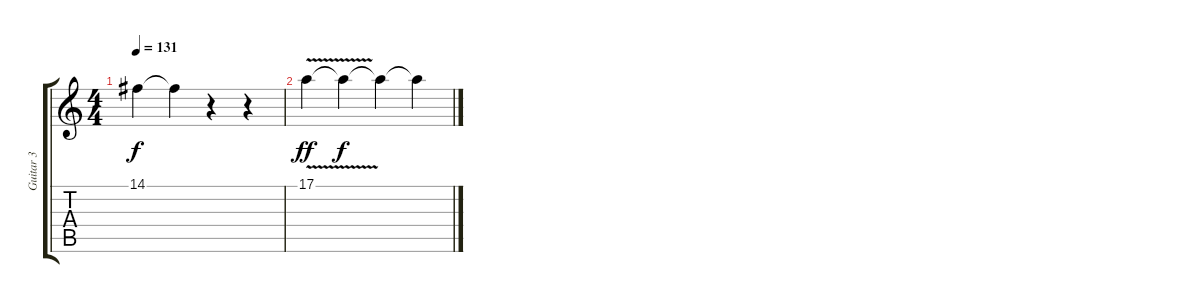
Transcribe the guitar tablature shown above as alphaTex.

\track ("Guitar 3" "Guitar 3") {instrument lead5charang}
\staff {score tabs}
\tuning (E4 B3 G3 D3 A2 E2) {hide}
\ts (4 4)
\tempo 131
\clef g2
\ks c
14.1{t}.4{dy f} 14.1{t}.4 r.4 r.4 |
17.1{v}.4{dy ff volume 13} 17.1{t}.4{dy f volume 7} 17.1{t}.4 17.1{t}.4
